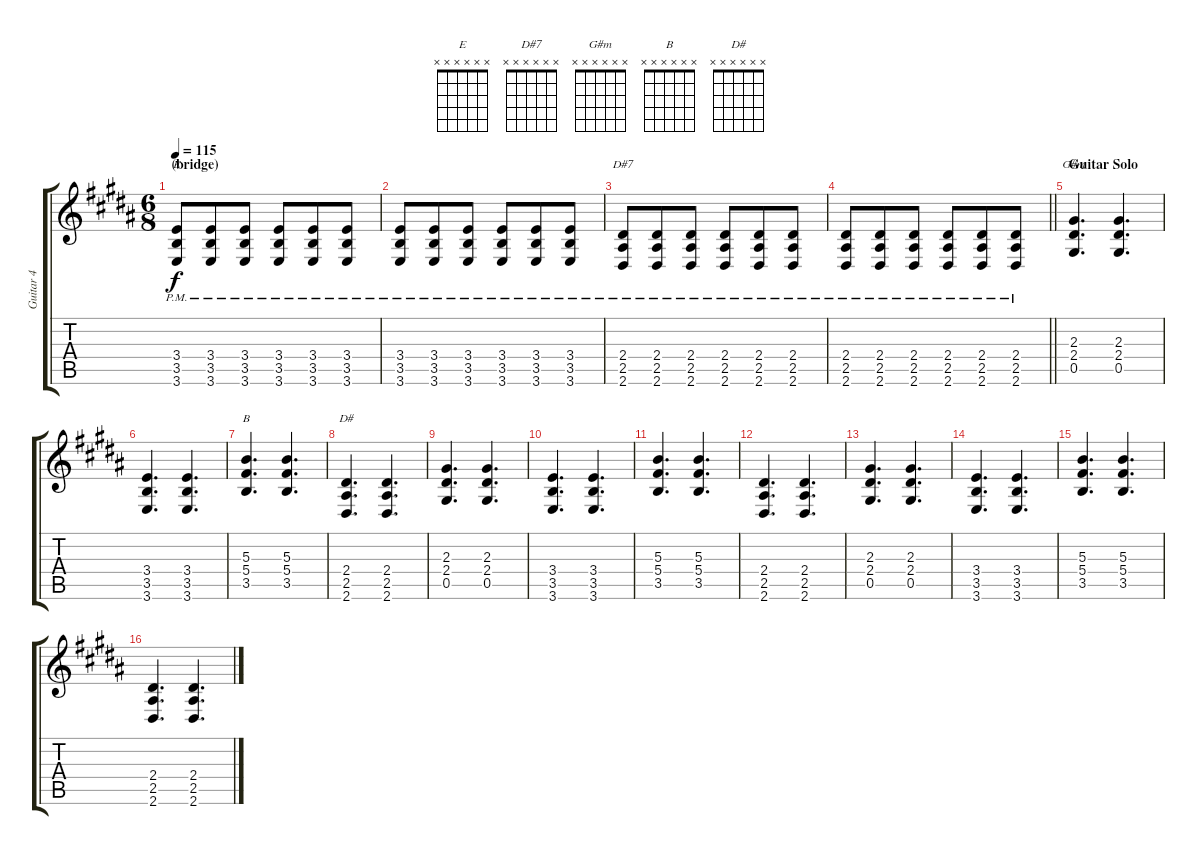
\track ("Guitar 4" "Guitar 4") {instrument distortionguitar}
\staff {score tabs}
\tuning (Eb4 Bb3 Gb3 Db3 Ab2 Db2) {hide}
\chord ("E" x x x x x x)
\chord ("D#7" x x x x x x)
\chord ("G#m" x x x x x x)
\chord ("B" x x x x x x)
\chord ("D#" x x x x x x)
\ts (6 8)
\section ("" "(bridge)")
\tempo 115
\clef g2
\ks g#minor
(3.4{pm} 3.5{pm} 3.6{pm}).8{ch "E" dy f instrument distortionguitar} (3.4{pm} 3.5{pm} 3.6{pm}).8 (3.4{pm} 3.5{pm} 3.6{pm}).8 (3.4{pm} 3.5{pm} 3.6{pm}).8 (3.4{pm} 3.5{pm} 3.6{pm}).8 (3.4{pm} 3.5{pm} 3.6{pm}).8 |
(3.4{pm} 3.5{pm} 3.6{pm}).8 (3.4{pm} 3.5{pm} 3.6{pm}).8 (3.4{pm} 3.5{pm} 3.6{pm}).8 (3.4{pm} 3.5{pm} 3.6{pm}).8 (3.4{pm} 3.5{pm} 3.6{pm}).8 (3.4{pm} 3.5{pm} 3.6{pm}).8 |
(2.4{pm} 2.5{pm} 2.6{pm}).8{ch "D#7"} (2.4{pm} 2.5{pm} 2.6{pm}).8 (2.4{pm} 2.5{pm} 2.6{pm}).8 (2.4{pm} 2.5{pm} 2.6{pm}).8 (2.4{pm} 2.5{pm} 2.6{pm}).8 (2.4{pm} 2.5{pm} 2.6{pm}).8 |
\barLineRight lightlight
(2.4{pm} 2.5{pm} 2.6{pm}).8 (2.4{pm} 2.5{pm} 2.6{pm}).8 (2.4{pm} 2.5{pm} 2.6{pm}).8 (2.4{pm} 2.5{pm} 2.6{pm}).8 (2.4{pm} 2.5{pm} 2.6{pm}).8 (2.4{pm} 2.5{pm} 2.6{pm}).8 |
\section ("" "Guitar Solo")
(2.3 2.4 0.5).4{d ch "G#m"} (2.3 2.4 0.5).4{d} |
(3.4 3.5 3.6).4{d} (3.4 3.5 3.6).4{d} |
(5.3 5.4 3.5).4{d ch "B"} (5.3 5.4 3.5).4{d} |
(2.4 2.5 2.6).4{d ch "D#"} (2.4 2.5 2.6).4{d} |
(2.3 2.4 0.5).4{d} (2.3 2.4 0.5).4{d} |
(3.4 3.5 3.6).4{d} (3.4 3.5 3.6).4{d} |
(5.3 5.4 3.5).4{d} (5.3 5.4 3.5).4{d} |
(2.4 2.5 2.6).4{d} (2.4 2.5 2.6).4{d} |
(2.3 2.4 0.5).4{d} (2.3 2.4 0.5).4{d} |
(3.4 3.5 3.6).4{d} (3.4 3.5 3.6).4{d} |
(5.3 5.4 3.5).4{d} (5.3 5.4 3.5).4{d} |
(2.4 2.5 2.6).4{d} (2.4 2.5 2.6).4{d}
